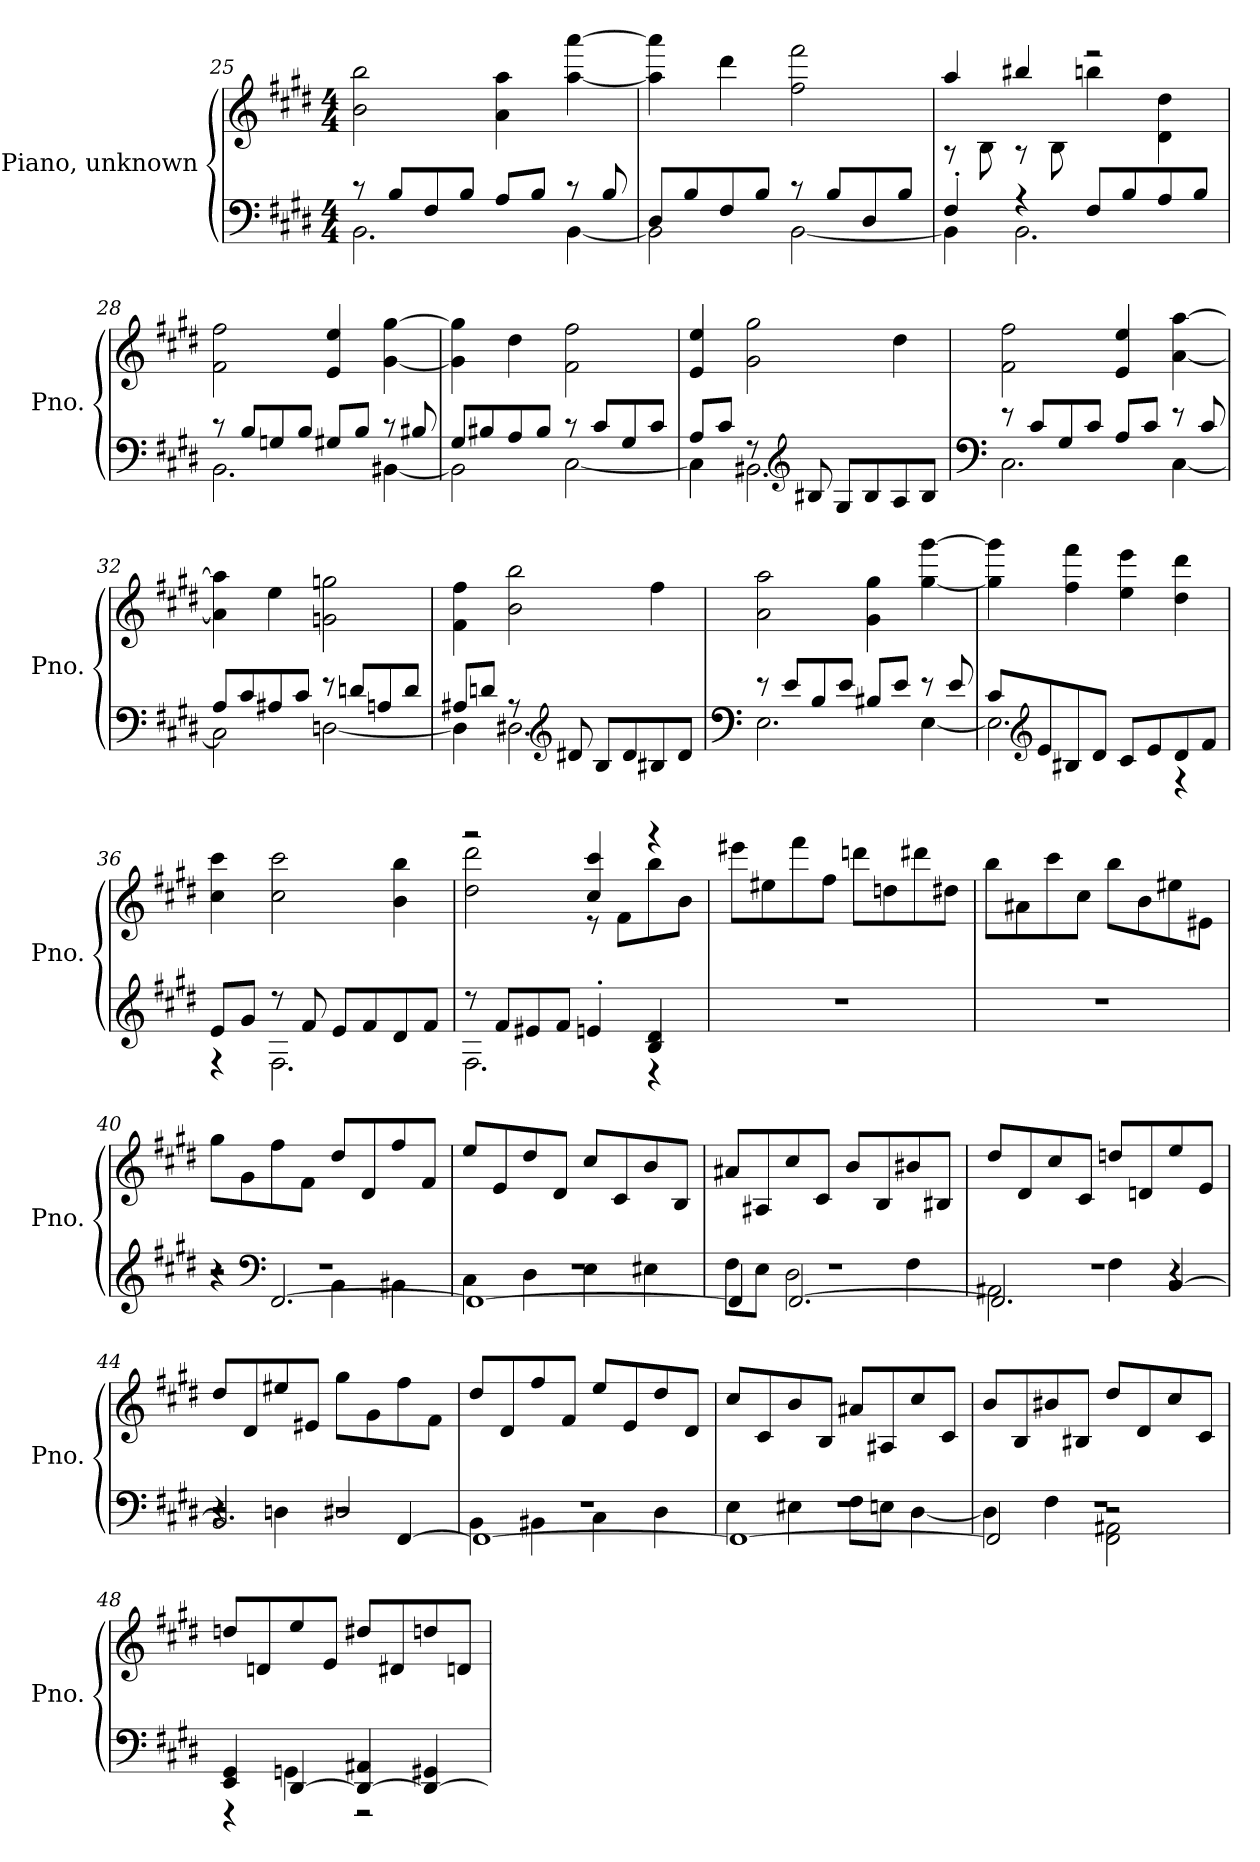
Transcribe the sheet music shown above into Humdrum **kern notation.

**kern	**kern
*part1	*part1
*staff2	*staff1
*I"Piano, unknown	*
*I'Pno.	*
*clefF4	*clefG2
*k[f#c#g#d#]	*k[f#c#g#d#]
*M4/4	*M4/4
=25	=25
*^	*
8r	2.BB\	2b\ 2bb\
8B/L	.	.
8F#/	.	.
8B/J	.	.
8A/L	.	4a\ 4aa\
8B/J	.	.
8r	[4BB\	[4aa\ [4aaa\
8B/	.	.
=26	=26	=26
8D#/L	2BB\]	4aa\] 4aaa\]
8B/	.	.
8F#/	.	4ddd#\
8B/J	.	.
8r	[2BB\	2ff#\ 2fff#\
8B/L	.	.
8D#/	.	.
8B/J	.	.
!!LO:LB:g=z
=27	=27	=27
*	*	*^
4F#'/	4BB\]	4aa/	8r
.	.	.	8B\
4r	2.BB\	4bb#X/	8r
.	.	.	8B\
8F#/L	.	2r	4bbn\
8B/	.	.	.
8A/	.	.	4d#\ 4dd#\
8B/J	.	.	.
*	*	*v	*v
=28	=28	=28
8r	2.BB\	2f#\ 2ff#\
8B/L	.	.
8Gn/	.	.
8B/J	.	.
8G#X/L	.	4e/ 4ee/
8B/J	.	.
8r	[4BB#X\	[4g#\ [4gg#\
8B#X/	.	.
=29	=29	=29
8G#/L	2BB#\]	4g#\] 4gg#\]
8B#X/	.	.
8A/	.	4dd#\
8B#/J	.	.
8r	[2C#\	2f#\ 2ff#\
8c#/L	.	.
8G#/	.	.
8c#/J	.	.
!!LO:PB:g=z
=30	=30	=30
8A/L	4C#\]	4e/ 4ee/
8c#/J	.	.
8r	2.BB#X\	2g#\ 2gg#\
*clefG2	*	*
8B#X/	.	.
8G#/L	.	.
8B#/	.	.
8A/	.	4dd#\
8B#/J	.	.
=31	=31	=31
*clefF4	*	*
8r	2.C#\	2f#\ 2ff#\
8c#/L	.	.
8G#/	.	.
8c#/J	.	.
8A/L	.	4e/ 4ee/
8c#/J	.	.
8r	[4C#\	[4a\ [4aa\
8c#/	.	.
=32	=32	=32
8A/L	2C#\]	4a\] 4aa\]
8c#/	.	.
8A#X/	.	4ee\
8c#/J	.	.
8r	[2Dn\	2gn\ 2ggn\
8dn/L	.	.
8An/	.	.
8d/J	.	.
!!LO:LB:g=z
=33	=33	=33
8A#X/L	4D\]	4f#\ 4ff#\
8dn/J	.	.
8r	2.D#X\	2b\ 2bb\
*clefG2	*	*
8d#X/	.	.
8B/L	.	.
8d#/	.	.
8B#X/	.	4ff#\
8d#/J	.	.
=34	=34	=34
*clefF4	*	*
8r	2.E\	2a\ 2aa\
8e/L	.	.
8B/	.	.
8e/J	.	.
8B#X/L	.	4g#\ 4gg#\
8e/J	.	.
8r	[4E\	[4gg#\ [4ggg#\
8e/	.	.
=35	=35	=35
8c#/L	2.E\]	4gg#\] 4ggg#\]
*clefG2	*	*
8e/	.	.
8B#X/	.	4ff#\ 4fff#\
8d#/J	.	.
8c#/L	.	4ee\ 4eee\
8e/	.	.
8d#/	4r	4dd#\ 4ddd#\
8f#/J	.	.
!!LO:LB:g=z
=36	=36	=36
8e/L	4r	4cc#\ 4ccc#\
8g#/J	.	.
8r	2.F#\	2cc#\ 2ccc#\
8f#/	.	.
8e/L	.	.
8f#/	.	.
8d#/	.	4b\ 4bb\
8f#/J	.	.
=37	=37	=37
*	*	*^
8r	2.F#\	2r	2dd#\ 2ddd#\
8f#/L	.	.	.
8e#X/	.	.	.
8f#/J	.	.	.
4en'/	.	4cc#/ 4ccc#/	8r
.	.	.	8f#\L
4B/ 4d#/	4r	4r	8bb\
.	.	.	8b\J
*v	*v	*	*
*	*v	*v
=38	=38
1r	8eee#X\L
.	8ee#X\
.	8fff#\
.	8ff#\J
.	8dddn\L
.	8ddn\
.	8ddd#X\
.	8dd#X\J
=39	=39
1r	8bb\L
.	8a#X\
.	8ccc#\
.	8cc#\J
.	8bb\L
.	8b\
.	8ee#X\
.	8e#X\J
!!LO:LB:g=z
=40	=40
*^	*
*	*^	*
1r	2r	4r	8gg#\L
.	.	.	8g#\
*clefF4	*	*	*
.	.	[2.FF#/	8ff#\
.	.	.	8f#\J
.	4BB\	.	8dd#/L
.	.	.	8d#/
.	4BB#X\	.	8ff#/
.	.	.	8f#/J
=41	=41	=41	=41
1r	4C#\	1FF#_	8ee/L
.	.	.	8e/
.	4D#\	.	8dd#/
.	.	.	8d#/J
.	4E\	.	8cc#/L
.	.	.	8c#/
.	4E#X\	.	8b/
.	.	.	8B/J
=42	=42	=42	=42
1r	8F#\L	4FF#/]	8a#X/L
.	8E\J	.	8A#X/
.	2D#\	[2.FF#/	8cc#/
.	.	.	8c#/J
.	.	.	8b/L
.	.	.	8B/
.	4F#\	.	8b#X/
.	.	.	8B#X/J
=43	=43	=43	=43
1r	2AA#X\	2.FF#/]	8dd#/L
.	.	.	8d#/
.	.	.	8cc#/
.	.	.	8c#/J
.	4F#\	.	8ddn/L
.	.	.	8dn/
.	4r	[4BB/	8ee/
.	.	.	8e/J
!!LO:LB:g=z
=44	=44	=44	=44
2r	4r	2.BB/]	8dd#/L
.	.	.	8d#/
.	4Dn\	.	8ee#X/
.	.	.	8e#X/J
2D#X/	2r	.	8gg#\L
.	.	.	8g#\
.	.	[4FF#/	8ff#\
.	.	.	8f#\J
=45	=45	=45	=45
1r	4BB\	1FF#_	8dd#/L
.	.	.	8d#/
.	4BB#X\	.	8ff#/
.	.	.	8f#/J
.	4C#\	.	8ee/L
.	.	.	8e/
.	4D#\	.	8dd#/
.	.	.	8d#/J
=46	=46	=46	=46
1r	4E\	1FF#_	8cc#/L
.	.	.	8c#/
.	4E#X\	.	8b/
.	.	.	8B/J
.	8F#\L	.	8a#X/L
.	8En\J	.	8A#X/
.	[4D#\	.	8cc#/
.	.	.	8c#/J
=47	=47	=47	=47
1r	4D#\]	2FF#/]	8b/L
.	.	.	8B/
.	4F#\	.	8b#X/
.	.	.	8B#X/J
.	2FF#\ 2AA#X\	2r	8dd#/L
.	.	.	8d#/
.	.	.	8cc#/
.	.	.	8c#/J
*	*v	*v	*
!!LO:LB:g=z
=48	=48	=48
4EE/ 4GG#/	4r	8ddn/L
.	.	8dn/
[4DD#/	4GGn\	8ee/
.	.	8e/J
4DD#/_ 4AA#X/	2r	8dd#X/L
.	.	8d#X/
4DD#/_ 4GG#X/	.	8ddn/
.	.	8dn/J
*v	*v	*
=	=
*-	*-
